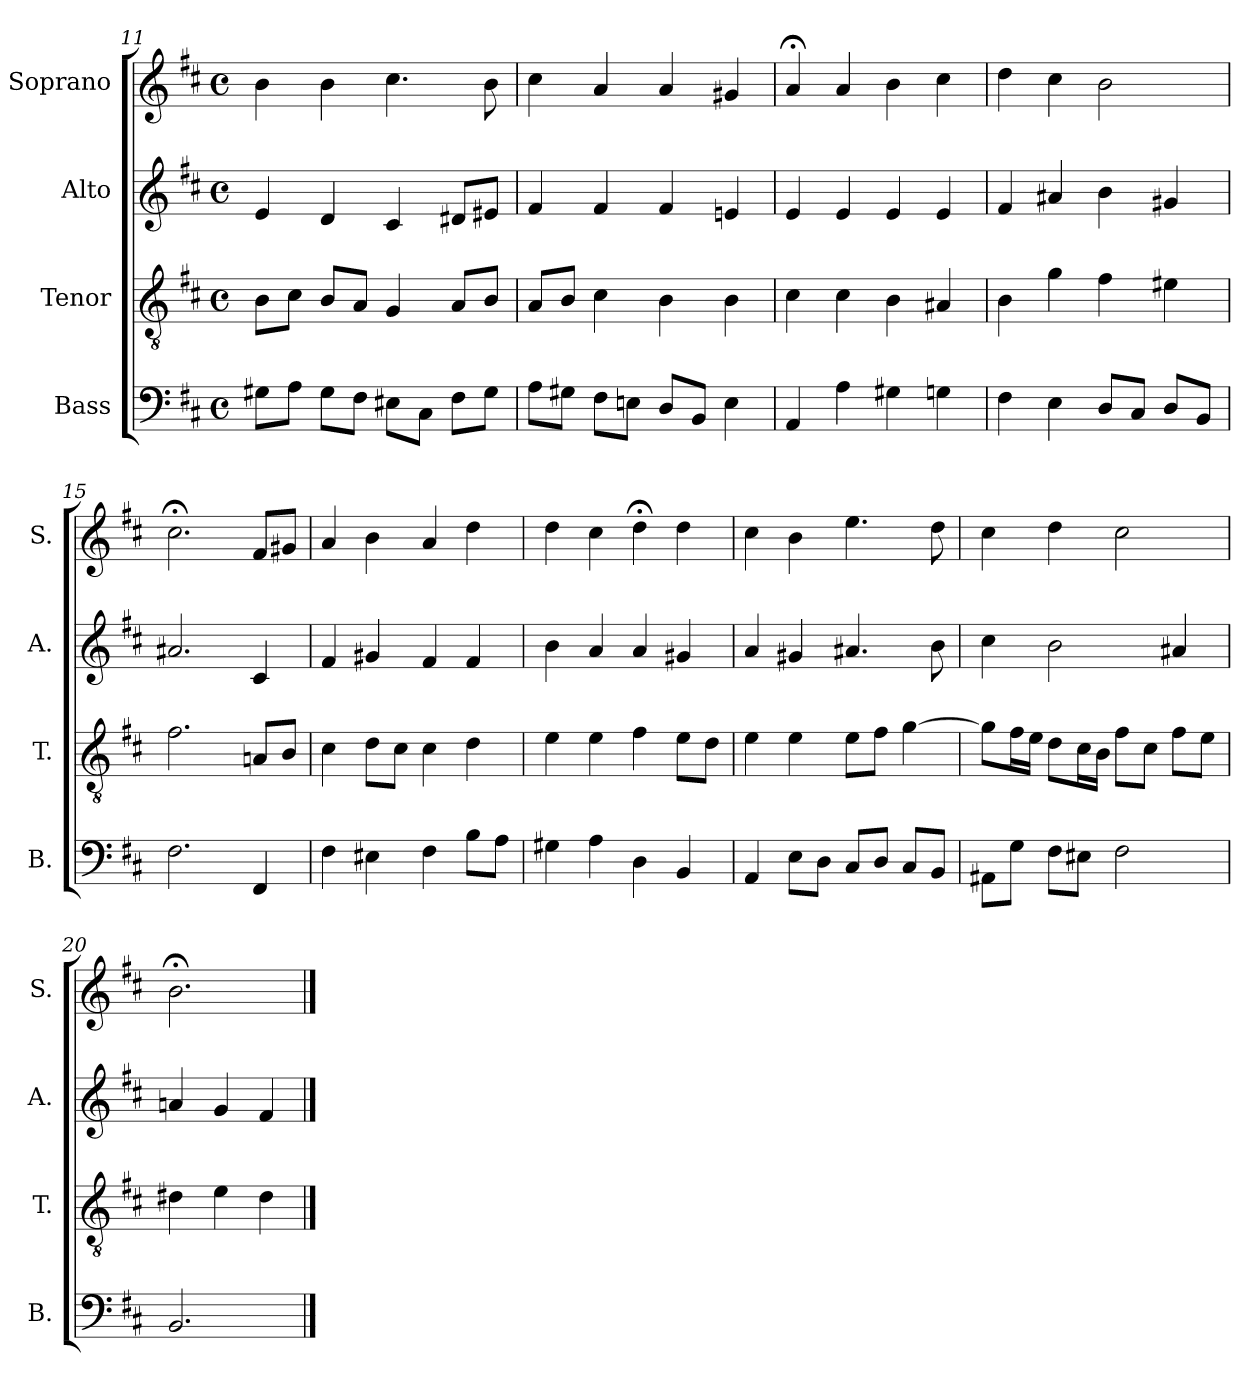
**kern	**kern	**kern	**kern
*part4	*part3	*part2	*part1
*staff4	*staff3	*staff2	*staff1
*I"Bass	*I"Tenor	*I"Alto	*I"Soprano
*I'B.	*I'T.	*I'A.	*I'S.
*clefF4	*clefGv2	*clefG2	*clefG2
*k[f#c#]	*k[f#c#]	*k[f#c#]	*k[f#c#]
*b:	*b:	*b:	*b:
*M4/4	*M4/4	*M4/4	*M4/4
*met(c)	*met(c)	*met(c)	*met(c)
=11	=11	=11	=11
8G#X\L	8B\L	4e/	4b\
8A\J	8c#\J	.	.
8G#\L	8B/L	4d/	4b\
8F#\J	8A/J	.	.
8E#X\L	4G/	4c#/	4.cc#\
8C#\J	.	.	.
8F#\L	8A/L	8d#X/L	.
8G#\J	8B/J	8e#X/J	8b\
=12	=12	=12	=12
8A\L	8A/L	4f#/	4cc#\
8G#X\J	8B/J	.	.
8F#\L	4c#\	4f#/	4a/
8En\J	.	.	.
8D/L	4B\	4f#/	4a/
8BB/J	.	.	.
4E\	4B\	4en/	4g#X/
!!LO:PB:g=z
=13	=13	=13	=13
4AA/	4c#\	4e/	4a;</
4A\	4c#\	4e/	4a/
4G#X\	4B\	4e/	4b\
4Gn\	4A#X/	4e/	4cc#\
=14	=14	=14	=14
4F#\	4B\	4f#/	4dd\
4E\	4g\	4a#X/	4cc#\
8D/L	4f#\	4b\	2b\
8C#/J	.	.	.
8D/L	4e#X\	4g#X/	.
8BB/J	.	.	.
=15	=15	=15	=15
2.F#\	2.f#\	2.a#X/	2.cc#;<\
4FF#/	8An/L	4c#/	8f#/L
.	8B/J	.	8g#X/J
=16	=16	=16	=16
4F#\	4c#\	4f#/	4a/
4E#X\	8d\L	4g#X/	4b\
.	8c#\J	.	.
4F#\	4c#\	4f#/	4a/
8B\L	4d\	4f#/	4dd\
8A\J	.	.	.
!!LO:LB:g=z
=17	=17	=17	=17
4G#X\	4e\	4b\	4dd\
4A\	4e\	4a/	4cc#\
4D\	4f#\	4a/	4dd;<\
4BB/	8e\L	4g#X/	4dd\
.	8d\J	.	.
=18	=18	=18	=18
4AA/	4e\	4a/	4cc#\
8E\L	4e\	4g#X/	4b\
8D\J	.	.	.
8C#/L	8e\L	4.a#X/	4.ee\
8D/J	8f#\J	.	.
8C#/L	[4g\	.	.
8BB/J	.	8b\	8dd\
=19	=19	=19	=19
8AA#X\L	8g\L]	4cc#\	4cc#\
8G\J	16f#\L	.	.
.	16e\JJ	.	.
8F#\L	8d\L	2b\	4dd\
8E#X\J	16c#\L	.	.
.	16B\JJ	.	.
2F#\	8f#\L	.	2cc#\
.	8c#\J	.	.
.	8f#\L	4a#X/	.
.	8e\J	.	.
=20	=20	=20	=20
2.BB/	4d#X\	4an/	2.b;<\
.	4e\	4g/	.
.	4d#\	4f#/	.
==	==	==	==
*-	*-	*-	*-
